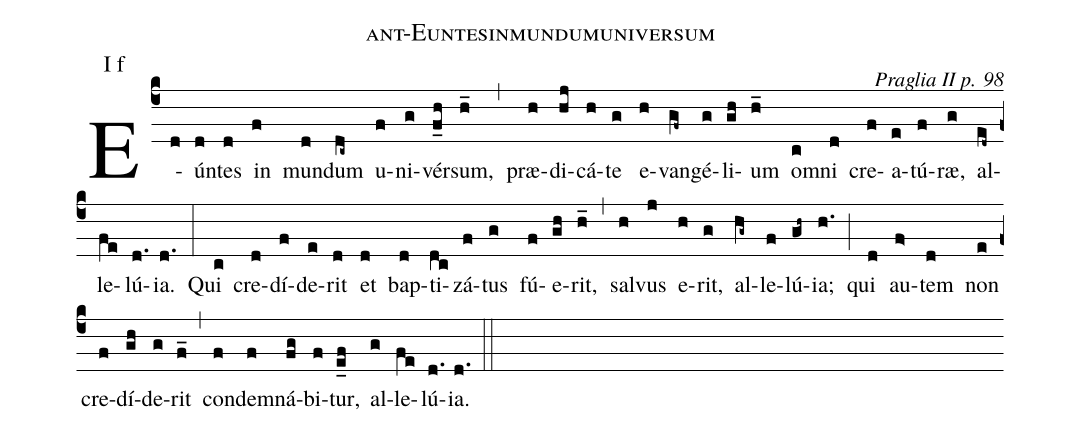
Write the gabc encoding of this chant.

name: ant-Euntesinmundumuniversum;
commentary: Praglia II p. 98;
annotation: I f;
%%
%%
(c4)E(d)ún(d)tes(d) in(f) mun(d)dum(dc~) u(f)ni(g)vér(f_h)sum,(h_) (,) præ(h)di(hj)cá(h)te(g) e(h)van(gf~)gé(g)li(gh)um(h_) om(c)ni(d) cre(f)a(e)tú(f)ræ,(g) al(ed~)le(fe)lú(d.)ia.(d.) (:) Qui(c) cre(d)dí(f)de(e)rit(d) et(d) bap(d)ti(dc)zá(f)tus(g) fú(f)e(gh)rit,(h_) (,) sal(h)vus(j) e(h)rit,(g) al(hg~)le(f)lú(gh~)ia;(h.) (;) qui(d) au(f>)tem(d) non(e) cre(f)dí(gh)de(g)rit(f_) (,) con(f)dem(f)ná(fg)bi(f)tur,(e_f) al(g)le(fe)lú(d.)ia.(d.) (::)
